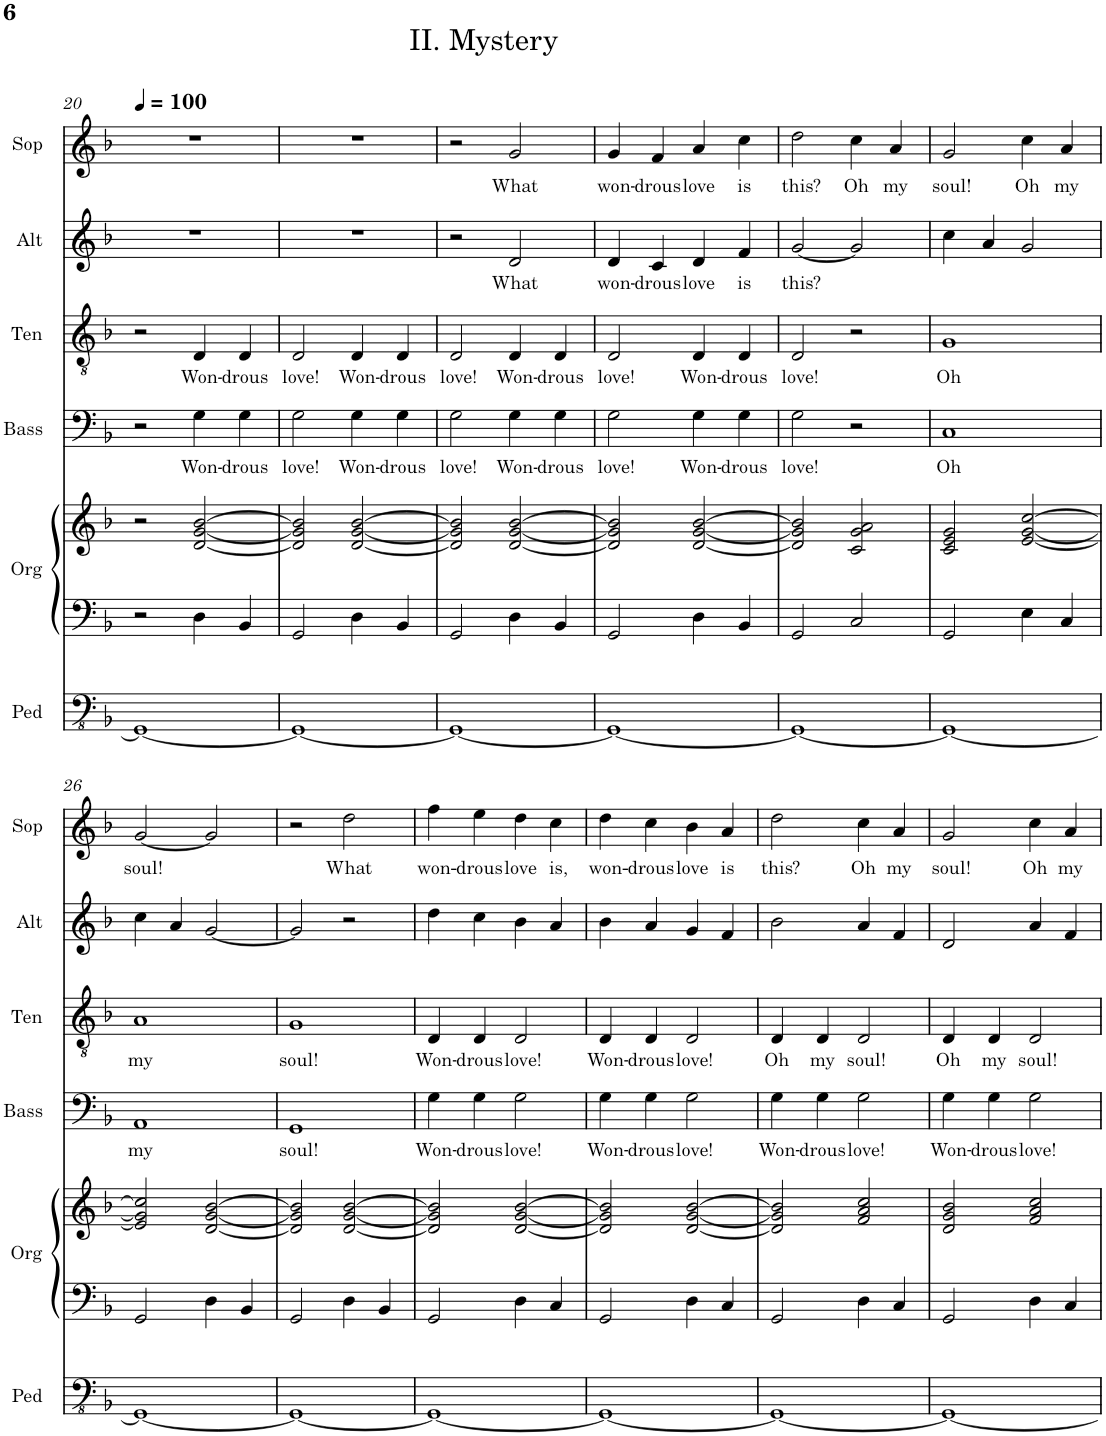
**kern	**kern	**kern	**kern	**text	**kern	**text	**kern	**text	**kern	**text
*part6	*part5	*part5	*part4	*part4	*part3	*part3	*part2	*part2	*part1	*part1
*staff7	*staff6	*staff5	*staff4	*staff4	*staff3	*staff3	*staff2	*staff2	*staff1	*staff1
*I"Pedals	*I"Organ	*	*I"Bass	*	*I"Tenor	*	*I"Alto	*	*I"Soprano	*
*I'Ped	*I'Org	*	*I'Bass	*	*I'Ten	*	*I'Alt	*	*I'Sop	*
!!LO:PB:g=z
*clefFv4	*clefF4	*clefG2	*clefF4	*	*clefGv2	*	*clefG2	*	*clefG2	*
*k[b-]	*k[b-]	*k[b-]	*k[b-]	*	*k[b-]	*	*k[b-]	*	*k[b-]	*
*M4/4	*M4/4	*M4/4	*M4/4	*	*M4/4	*	*M4/4	*	*M4/4	*
*MM100	*MM100	*MM100	*MM100	*	*MM100	*	*MM100	*	*MM100	*
=20	=20	=20	=20	=20	=20	=20	=20	=20	=20	=20
1GGG_	2r	2r	2r	.	2r	.	1r	.	1r	.
!	!	!	!	!LO:LY:b	!	!LO:LY:b	!	!	!	!
.	4D\	[2d/ [2g/ [2b-/	4G\	Won-	4D/	Won-	.	.	.	.
!	!	!	!	!LO:LY:b	!	!LO:LY:b	!	!	!	!
.	4BB-/	.	4G\	-drous	4D/	-drous	.	.	.	.
=21	=21	=21	=21	=21	=21	=21	=21	=21	=21	=21
!	!	!	!	!LO:LY:b	!	!LO:LY:b	!	!	!	!
1GGG_	2GG/	2d/] 2g/] 2b-/]	2G\	love!	2D/	love!	1r	.	1r	.
!	!	!	!	!LO:LY:b	!	!LO:LY:b	!	!	!	!
.	4D\	[2d/ [2g/ [2b-/	4G\	Won-	4D/	Won-	.	.	.	.
!	!	!	!	!LO:LY:b	!	!LO:LY:b	!	!	!	!
.	4BB-/	.	4G\	-drous	4D/	-drous	.	.	.	.
=22	=22	=22	=22	=22	=22	=22	=22	=22	=22	=22
!	!	!	!	!LO:LY:b	!	!LO:LY:b	!	!	!	!
1GGG_	2GG/	2d/] 2g/] 2b-/]	2G\	love!	2D/	love!	2r	.	2r	.
!	!	!	!	!	!	!	!	!	!LO:TX:a:t=II. Mystery	!
!	!	!	!	!LO:LY:b	!	!LO:LY:b	!	!LO:LY:b	!	!LO:LY:b
.	4D\	[2d/ [2g/ [2b-/	4G\	Won-	4D/	Won-	2d/	What	2g/	What
!	!	!	!	!LO:LY:b	!	!LO:LY:b	!	!	!	!
.	4BB-/	.	4G\	-drous	4D/	-drous	.	.	.	.
=23	=23	=23	=23	=23	=23	=23	=23	=23	=23	=23
!	!	!	!	!LO:LY:b	!	!LO:LY:b	!	!LO:LY:b	!	!LO:LY:b
1GGG_	2GG/	2d/] 2g/] 2b-/]	2G\	love!	2D/	love!	4d/	won-	4g/	won-
!	!	!	!	!	!	!	!	!LO:LY:b	!	!LO:LY:b
.	.	.	.	.	.	.	4c/	-drous	4f/	-drous
!	!	!	!	!LO:LY:b	!	!LO:LY:b	!	!LO:LY:b	!	!LO:LY:b
.	4D\	[2d/ [2g/ [2b-/	4G\	Won-	4D/	Won-	4d/	love	4a/	love
!	!	!	!	!LO:LY:b	!	!LO:LY:b	!	!LO:LY:b	!	!LO:LY:b
.	4BB-/	.	4G\	-drous	4D/	-drous	4f/	is	4cc\	is
=24	=24	=24	=24	=24	=24	=24	=24	=24	=24	=24
!	!	!	!	!LO:LY:b	!	!LO:LY:b	!	!LO:LY:b	!	!LO:LY:b
1GGG_	2GG/	2d/] 2g/] 2b-/]	2G\	love!	2D/	love!	[2g/	this?	2dd\	this?
!	!	!	!	!	!	!	!	!	!	!LO:LY:b
.	2C/	2c/ 2g/ 2a/	2r	.	2r	.	2g/]	.	4cc\	Oh
!	!	!	!	!	!	!	!	!	!	!LO:LY:b
.	.	.	.	.	.	.	.	.	4a/	my
=25	=25	=25	=25	=25	=25	=25	=25	=25	=25	=25
!	!	!	!	!LO:LY:b	!	!LO:LY:b	!	!	!	!LO:LY:b
1GGG_	2GG/	2c/ 2e/ 2g/	1C	Oh	1G	Oh	4cc\	.	2g/	soul!
.	.	.	.	.	.	.	4a/	.	.	.
!	!	!	!	!	!	!	!	!	!	!LO:LY:b
.	4E\	[2e/ [2g/ [2cc/	.	.	.	.	2g/	.	4cc\	Oh
!	!	!	!	!	!	!	!	!	!	!LO:LY:b
.	4C/	.	.	.	.	.	.	.	4a/	my
!!LO:LB:g=z
=26	=26	=26	=26	=26	=26	=26	=26	=26	=26	=26
!	!	!	!	!LO:LY:b	!	!LO:LY:b	!	!	!	!LO:LY:b
1GGG_	2GG/	2e/] 2g/] 2cc/]	1AA	my	1A	my	4cc\	.	[2g/	soul!
.	.	.	.	.	.	.	4a/	.	.	.
.	4D\	[2d/ [2g/ [2b-/	.	.	.	.	[2g/	.	2g/]	.
.	4BB-/	.	.	.	.	.	.	.	.	.
=27	=27	=27	=27	=27	=27	=27	=27	=27	=27	=27
!	!	!	!	!LO:LY:b	!	!LO:LY:b	!	!	!	!
1GGG_	2GG/	2d/] 2g/] 2b-/]	1GG	soul!	1G	soul!	2g/]	.	2r	.
!	!	!	!	!	!	!	!	!	!	!LO:LY:b
.	4D\	[2d/ [2g/ [2b-/	.	.	.	.	2r	.	2dd\	What
.	4BB-/	.	.	.	.	.	.	.	.	.
=28	=28	=28	=28	=28	=28	=28	=28	=28	=28	=28
!	!	!	!	!LO:LY:b	!	!LO:LY:b	!	!	!	!LO:LY:b
1GGG_	2GG/	2d/] 2g/] 2b-/]	4G\	Won-	4D/	Won-	4dd\	.	4ff\	won-
!	!	!	!	!LO:LY:b	!	!LO:LY:b	!	!	!	!LO:LY:b
.	.	.	4G\	-drous	4D/	-drous	4cc\	.	4ee\	-drous
!	!	!	!	!LO:LY:b	!	!LO:LY:b	!	!	!	!LO:LY:b
.	4D\	[2d/ [2g/ [2b-/	2G\	love!	2D/	love!	4b-\	.	4dd\	love
!	!	!	!	!	!	!	!	!	!	!LO:LY:b
.	4C/	.	.	.	.	.	4a/	.	4cc\	is,
=29	=29	=29	=29	=29	=29	=29	=29	=29	=29	=29
!	!	!	!	!LO:LY:b	!	!LO:LY:b	!	!	!	!LO:LY:b
1GGG_	2GG/	2d/] 2g/] 2b-/]	4G\	Won-	4D/	Won-	4b-\	.	4dd\	won-
!	!	!	!	!LO:LY:b	!	!LO:LY:b	!	!	!	!LO:LY:b
.	.	.	4G\	-drous	4D/	-drous	4a/	.	4cc\	-drous
!	!	!	!	!LO:LY:b	!	!LO:LY:b	!	!	!	!LO:LY:b
.	4D\	[2d/ [2g/ [2b-/	2G\	love!	2D/	love!	4g/	.	4b-\	love
!	!	!	!	!	!	!	!	!	!	!LO:LY:b
.	4C/	.	.	.	.	.	4f/	.	4a/	is
=30	=30	=30	=30	=30	=30	=30	=30	=30	=30	=30
!	!	!	!	!LO:LY:b	!	!LO:LY:b	!	!	!	!LO:LY:b
1GGG_	2GG/	2d/] 2g/] 2b-/]	4G\	Won-	4D/	Oh	2b-\	.	2dd\	this?
!	!	!	!	!LO:LY:b	!	!LO:LY:b	!	!	!	!
.	.	.	4G\	-drous	4D/	my	.	.	.	.
!	!	!	!	!LO:LY:b	!	!LO:LY:b	!	!	!	!LO:LY:b
.	4D\	2f/ 2a/ 2cc/	2G\	love!	2D/	soul!	4a/	.	4cc\	Oh
!	!	!	!	!	!	!	!	!	!	!LO:LY:b
.	4C/	.	.	.	.	.	4f/	.	4a/	my
=31	=31	=31	=31	=31	=31	=31	=31	=31	=31	=31
!	!	!	!	!LO:LY:b	!	!LO:LY:b	!	!	!	!LO:LY:b
1GGG_	2GG/	2d/ 2g/ 2b-/	4G\	Won-	4D/	Oh	2d/	.	2g/	soul!
!	!	!	!	!LO:LY:b	!	!LO:LY:b	!	!	!	!
.	.	.	4G\	-drous	4D/	my	.	.	.	.
!	!	!	!	!LO:LY:b	!	!LO:LY:b	!	!	!	!LO:LY:b
.	4D\	2f/ 2a/ 2cc/	2G\	love!	2D/	soul!	4a/	.	4cc\	Oh
!	!	!	!	!	!	!	!	!	!	!LO:LY:b
.	4C/	.	.	.	.	.	4f/	.	4a/	my
=	=	=	=	=	=	=	=	=	=	=
*-	*-	*-	*-	*-	*-	*-	*-	*-	*-	*-
